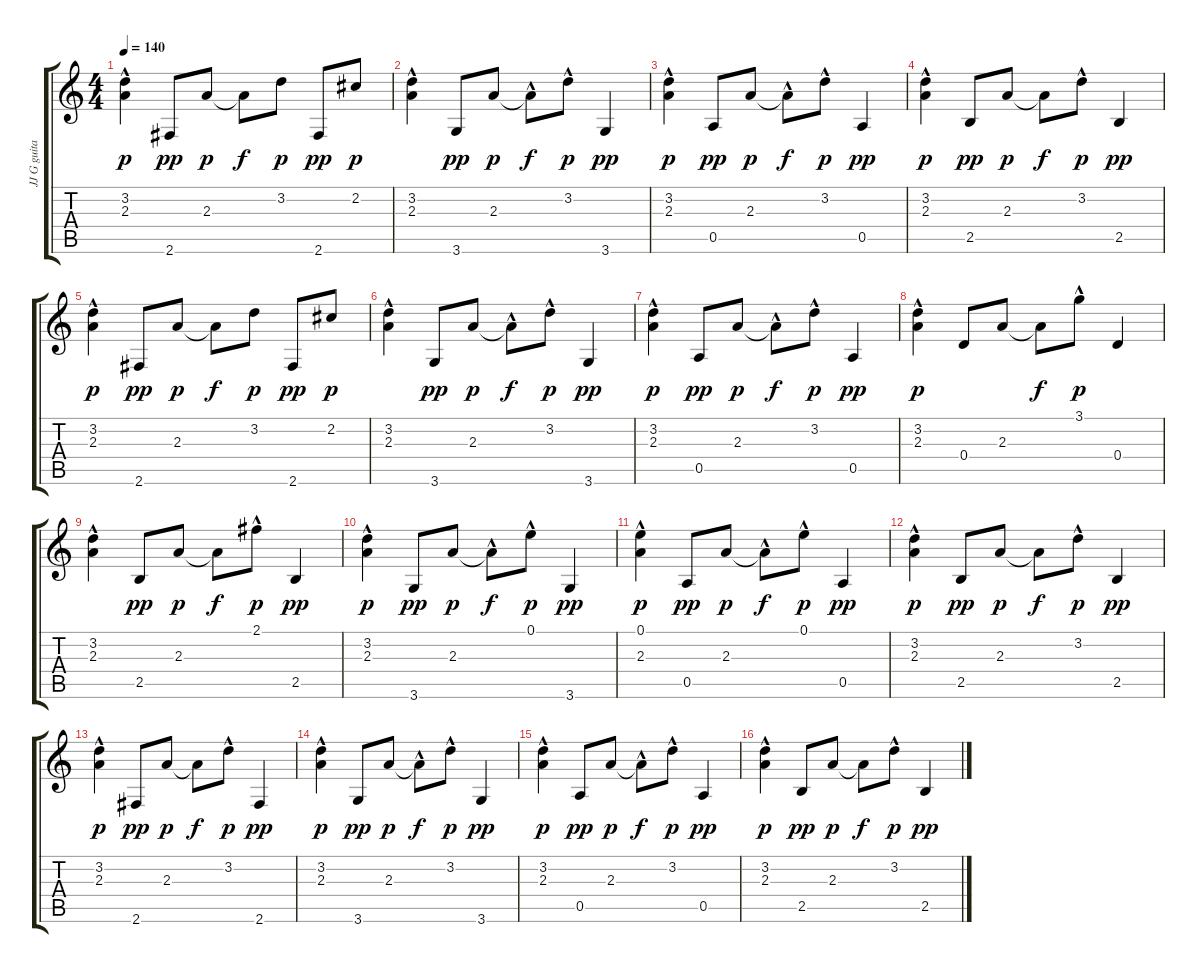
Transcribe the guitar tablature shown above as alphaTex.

\track ("JJ G guitare" "JJ G guita") {instrument acousticguitarsteel}
\staff {score tabs}
\tuning (E4 B3 G3 D3 A2 E2) {hide}
\ts (4 4)
\tempo 140
\clef g2
\ks c
(3.2 2.3{hac}).4{dy p} 2.6.8{dy pp} 2.3.8{dy p} 2.3{t}.8{dy f} 3.2.8{dy p} 2.6.8{dy pp} 2.2.8{dy p} |
(3.2 2.3{hac}).4 3.6.8{dy pp} 2.3.8{dy p} 2.3{hac t}.8{dy f} 3.2{hac}.8{dy p} 3.6.4{dy pp} |
(3.2 2.3{hac}).4{dy p} 0.5.8{dy pp} 2.3.8{dy p} 2.3{hac t}.8{dy f} 3.2{hac}.8{dy p} 0.5.4{dy pp} |
(3.2{hac} 2.3{hac}).4{dy p} 2.5.8{dy pp} 2.3.8{dy p} 2.3{t}.8{dy f} 3.2{hac}.8{dy p} 2.5.4{dy pp} |
(3.2 2.3{hac}).4{dy p} 2.6.8{dy pp} 2.3.8{dy p} 2.3{t}.8{dy f} 3.2.8{dy p} 2.6.8{dy pp} 2.2.8{dy p} |
(3.2 2.3{hac}).4 3.6.8{dy pp} 2.3.8{dy p} 2.3{hac t}.8{dy f} 3.2{hac}.8{dy p} 3.6.4{dy pp} |
(3.2 2.3{hac}).4{dy p} 0.5.8{dy pp} 2.3.8{dy p} 2.3{hac t}.8{dy f} 3.2{hac}.8{dy p} 0.5.4{dy pp} |
(3.2{hac} 2.3{hac}).4{dy p} 0.4.8 2.3.8 2.3{t}.8{dy f} 3.1{hac}.8{dy p} 0.4.4 |
(3.2 2.3{hac}).4 2.5.8{dy pp} 2.3.8{dy p} 2.3{t}.8{dy f} 2.1{hac}.8{dy p} 2.5.4{dy pp} |
(3.2 2.3{hac}).4{dy p} 3.6.8{dy pp} 2.3.8{dy p} 2.3{hac t}.8{dy f} 0.1{hac}.8{dy p} 3.6.4{dy pp} |
(0.1 2.3{hac}).4{dy p} 0.5.8{dy pp} 2.3.8{dy p} 2.3{hac t}.8{dy f} 0.1{hac}.8{dy p} 0.5.4{dy pp} |
(3.2{hac} 2.3{hac}).4{dy p} 2.5.8{dy pp} 2.3.8{dy p} 2.3{t}.8{dy f} 3.2{hac}.8{dy p} 2.5.4{dy pp} |
(3.2 2.3{hac}).4{dy p} 2.6.8{dy pp} 2.3.8{dy p} 2.3{t}.8{dy f} 3.2{hac}.8{dy p} 2.6.4{dy pp} |
(3.2 2.3{hac}).4{dy p} 3.6.8{dy pp} 2.3.8{dy p} 2.3{hac t}.8{dy f} 3.2{hac}.8{dy p} 3.6.4{dy pp} |
(3.2 2.3{hac}).4{dy p} 0.5.8{dy pp} 2.3.8{dy p} 2.3{hac t}.8{dy f} 3.2{hac}.8{dy p} 0.5.4{dy pp} |
(3.2{hac} 2.3{hac}).4{dy p} 2.5.8{dy pp} 2.3.8{dy p} 2.3{t}.8{dy f} 3.2{hac}.8{dy p} 2.5.4{dy pp}
